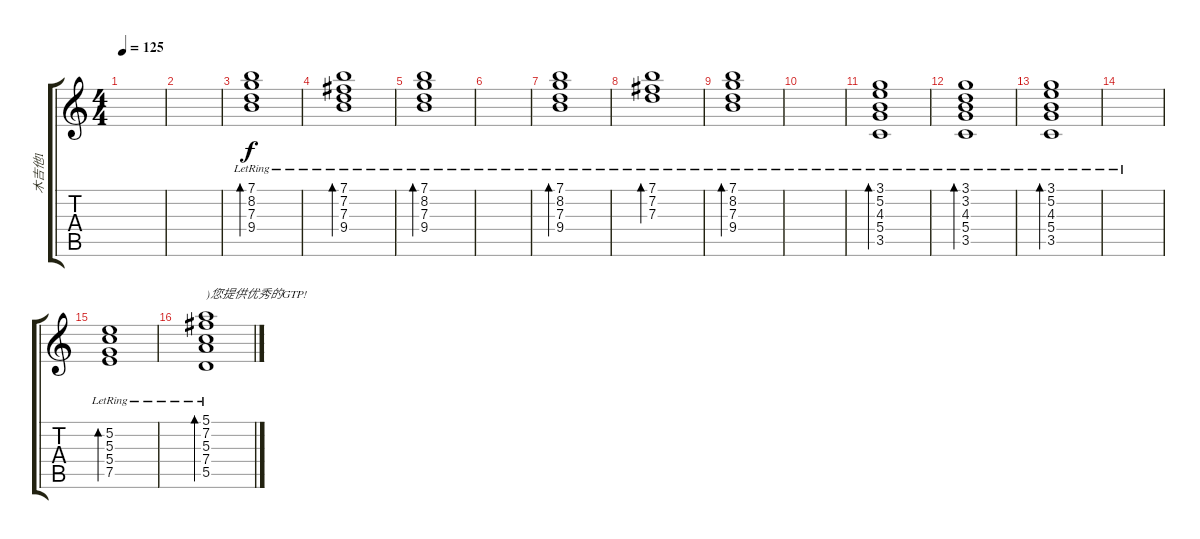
\track ("木吉他1" "木吉他1") {instrument acousticguitarsteel}
\staff {score tabs}
\tuning (E4 B3 G3 D3 A2 E2) {hide}
\ts (4 4)
\tempo 125
\clef g2
\ks c
|
|
(7.1{lr} 8.2{lr} 7.3{lr} 9.4{lr}).1{bd 480} |
(7.1{lr} 7.2{lr} 7.3{lr} 9.4{lr}).1{bd 480} |
(7.1{lr} 8.2{lr} 7.3{lr} 9.4{lr}).1{bd 480} |
|
(7.1{lr} 8.2{lr} 7.3{lr} 9.4{lr}).1{bd 480} |
(7.1{lr} 7.2{lr} 7.3{lr}).1{bd 480} |
(7.1{lr} 8.2{lr} 7.3{lr} 9.4{lr}).1{bd 480} |
|
(3.1{lr} 5.2{lr} 4.3{lr} 5.4{lr} 3.5{lr}).1{bd 480} |
(3.1{lr} 3.2{lr} 4.3{lr} 5.4{lr} 3.5{lr}).1{bd 480} |
(3.1{lr} 5.2{lr} 4.3{lr} 5.4{lr} 3.5{lr}).1{bd 480} |
|
(5.2{lr} 5.3{lr} 5.4{lr} 7.5{lr}).1{bd 480} |
(5.1{lr} 7.2{lr} 5.3{lr} 7.4{lr} 5.5{lr}).1{bd 480 txt ")您提供优秀的GTP!"}
